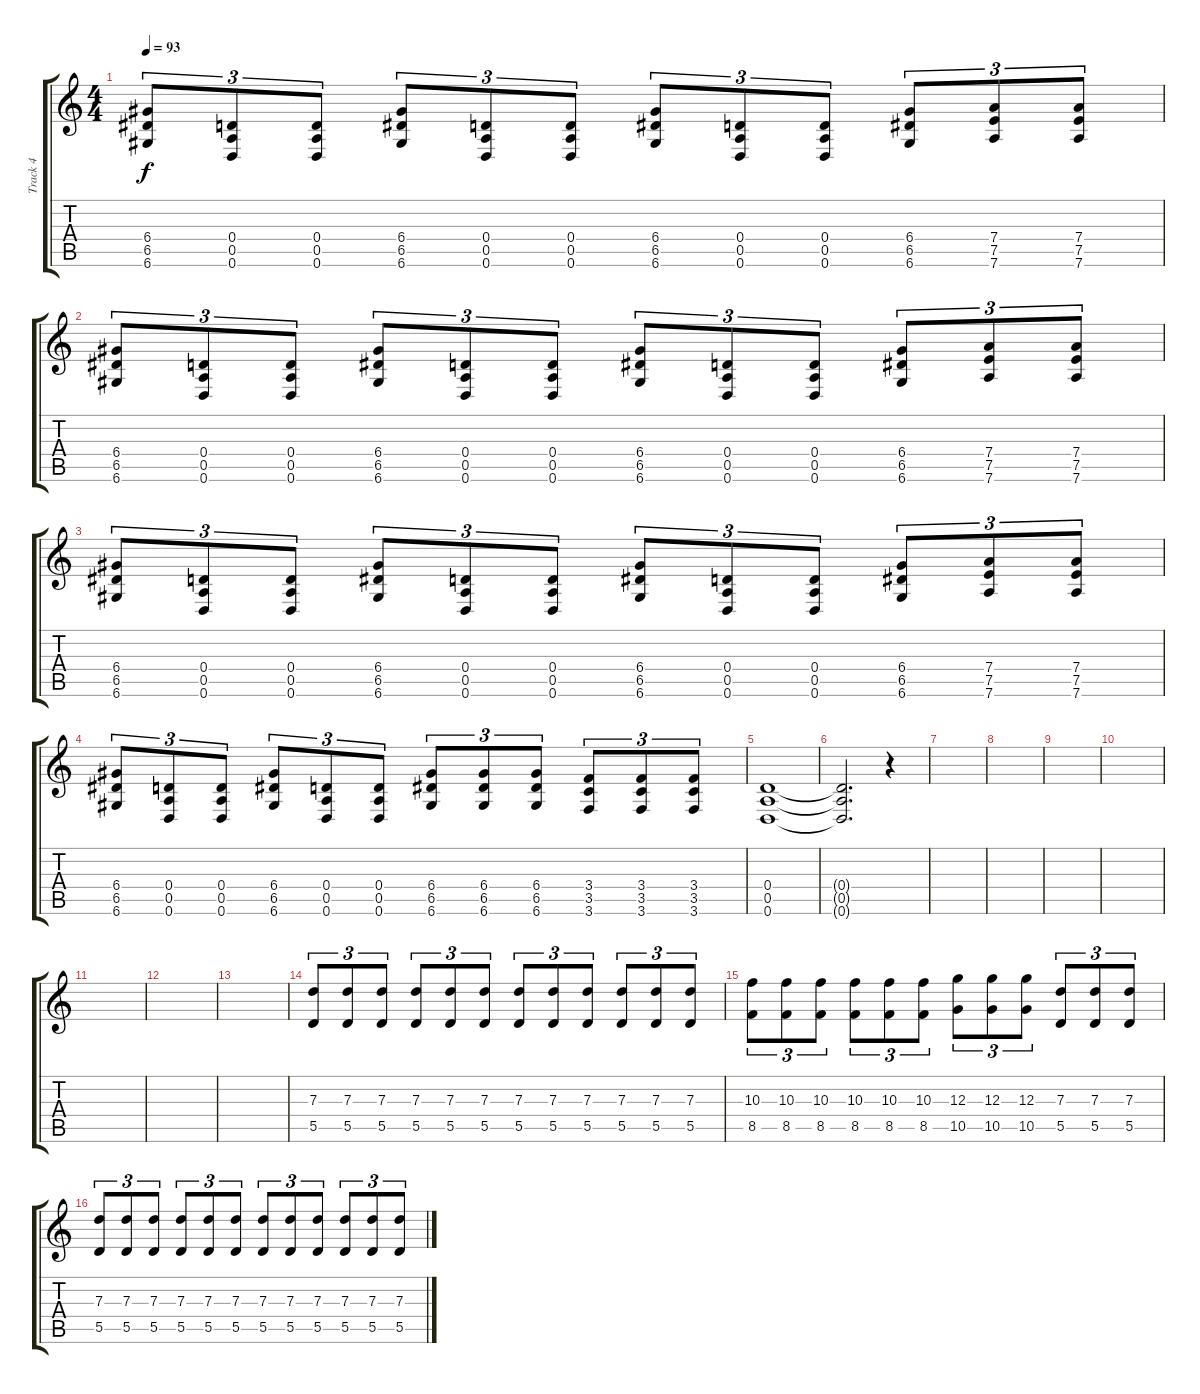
\track ("Track 4" "Track 4") {instrument overdrivenguitar}
\staff {score tabs}
\tuning (E4 B3 G3 D3 A2 D2) {hide}
\ts (4 4)
\tempo 93
\clef g2
\ks c
(6.4 6.5 6.6).8{tu (3 2) dy f} (0.4 0.5 0.6).8{tu (3 2)} (0.4 0.5 0.6).8{tu (3 2)} (6.4 6.5 6.6).8{tu (3 2)} (0.4 0.5 0.6).8{tu (3 2)} (0.4 0.5 0.6).8{tu (3 2)} (6.4 6.5 6.6).8{tu (3 2)} (0.4 0.5 0.6).8{tu (3 2)} (0.4 0.5 0.6).8{tu (3 2)} (6.4 6.5 6.6).8{tu (3 2)} (7.4 7.5 7.6).8{tu (3 2)} (7.4 7.5 7.6).8{tu (3 2)} |
(6.4 6.5 6.6).8{tu (3 2)} (0.4 0.5 0.6).8{tu (3 2)} (0.4 0.5 0.6).8{tu (3 2)} (6.4 6.5 6.6).8{tu (3 2)} (0.4 0.5 0.6).8{tu (3 2)} (0.4 0.5 0.6).8{tu (3 2)} (6.4 6.5 6.6).8{tu (3 2)} (0.4 0.5 0.6).8{tu (3 2)} (0.4 0.5 0.6).8{tu (3 2)} (6.4 6.5 6.6).8{tu (3 2)} (7.4 7.5 7.6).8{tu (3 2)} (7.4 7.5 7.6).8{tu (3 2)} |
(6.4 6.5 6.6).8{tu (3 2)} (0.4 0.5 0.6).8{tu (3 2)} (0.4 0.5 0.6).8{tu (3 2)} (6.4 6.5 6.6).8{tu (3 2)} (0.4 0.5 0.6).8{tu (3 2)} (0.4 0.5 0.6).8{tu (3 2)} (6.4 6.5 6.6).8{tu (3 2)} (0.4 0.5 0.6).8{tu (3 2)} (0.4 0.5 0.6).8{tu (3 2)} (6.4 6.5 6.6).8{tu (3 2)} (7.4 7.5 7.6).8{tu (3 2)} (7.4 7.5 7.6).8{tu (3 2)} |
(6.4 6.5 6.6).8{tu (3 2)} (0.4 0.5 0.6).8{tu (3 2)} (0.4 0.5 0.6).8{tu (3 2)} (6.4 6.5 6.6).8{tu (3 2)} (0.4 0.5 0.6).8{tu (3 2)} (0.4 0.5 0.6).8{tu (3 2)} (6.4 6.5 6.6).8{tu (3 2)} (6.4 6.5 6.6).8{tu (3 2)} (6.4 6.5 6.6).8{tu (3 2)} (3.4 3.5 3.6).8{tu (3 2)} (3.4 3.5 3.6).8{tu (3 2)} (3.4 3.5 3.6).8{tu (3 2)} |
(0.4 0.5 0.6).1 |
(0.4{t} 0.5{t} 0.6{t}).2{d} r.4 |
|
|
|
|
|
|
|
(7.3 5.5).8{tu (3 2)} (7.3 5.5).8{tu (3 2)} (7.3 5.5).8{tu (3 2)} (7.3 5.5).8{tu (3 2)} (7.3 5.5).8{tu (3 2)} (7.3 5.5).8{tu (3 2)} (7.3 5.5).8{tu (3 2)} (7.3 5.5).8{tu (3 2)} (7.3 5.5).8{tu (3 2)} (7.3 5.5).8{tu (3 2)} (7.3 5.5).8{tu (3 2)} (7.3 5.5).8{tu (3 2)} |
(10.3 8.5).8{tu (3 2)} (10.3 8.5).8{tu (3 2)} (10.3 8.5).8{tu (3 2)} (10.3 8.5).8{tu (3 2)} (10.3 8.5).8{tu (3 2)} (10.3 8.5).8{tu (3 2)} (12.3 10.5).8{tu (3 2)} (12.3 10.5).8{tu (3 2)} (12.3 10.5).8{tu (3 2)} (7.3 5.5).8{tu (3 2)} (7.3 5.5).8{tu (3 2)} (7.3 5.5).8{tu (3 2)} |
(7.3 5.5).8{tu (3 2)} (7.3 5.5).8{tu (3 2)} (7.3 5.5).8{tu (3 2)} (7.3 5.5).8{tu (3 2)} (7.3 5.5).8{tu (3 2)} (7.3 5.5).8{tu (3 2)} (7.3 5.5).8{tu (3 2)} (7.3 5.5).8{tu (3 2)} (7.3 5.5).8{tu (3 2)} (7.3 5.5).8{tu (3 2)} (7.3 5.5).8{tu (3 2)} (7.3 5.5).8{tu (3 2)}
